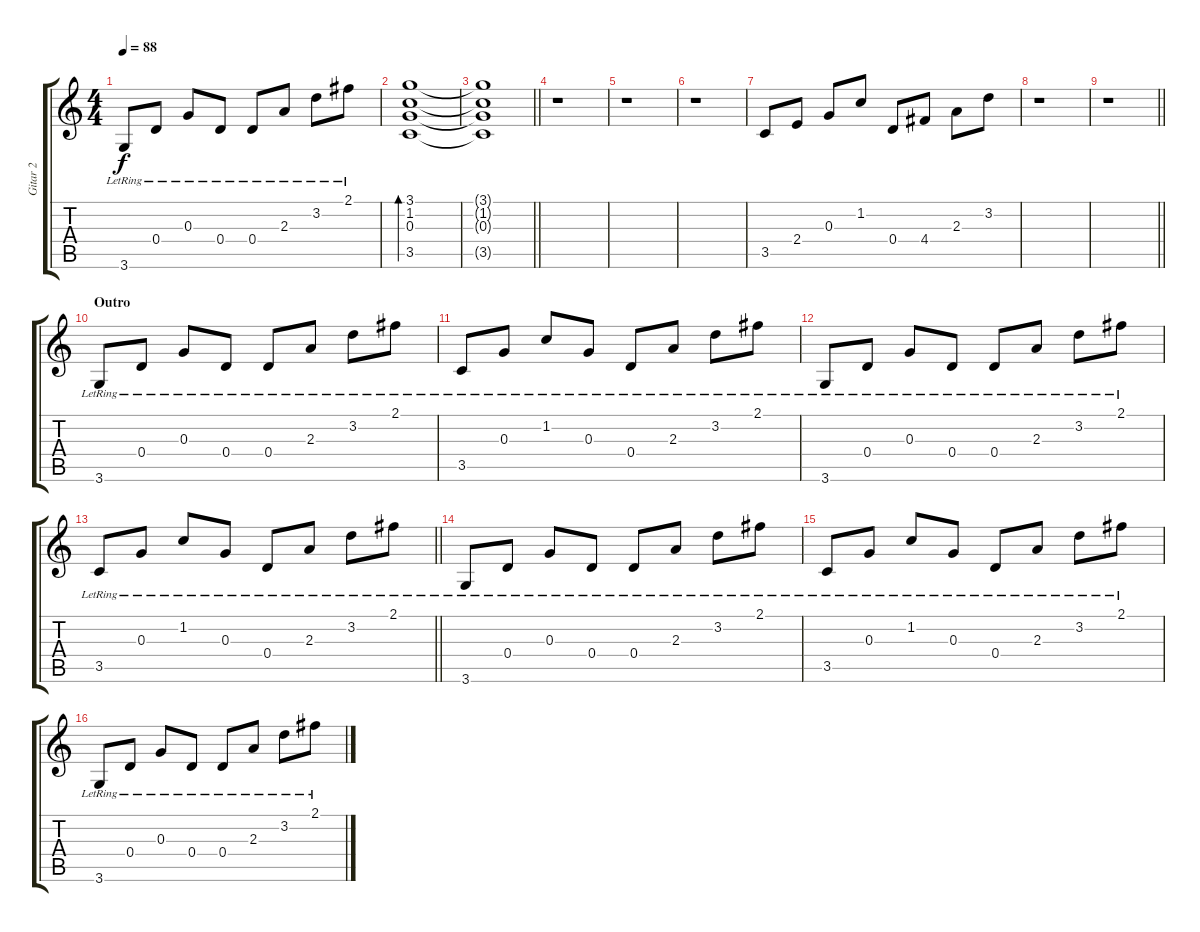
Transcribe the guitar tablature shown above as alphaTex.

\track ("Gitar 2" "Gitar 2") {instrument acousticguitarnylon}
\staff {score tabs}
\tuning (E4 B3 G3 D3 A2 E2) {hide}
\ts (4 4)
\tempo 88
\clef g2
\ks c
3.6{lr}.8{dy f} 0.4{lr}.8 0.3{lr}.8 0.4{lr}.8 0.4{lr}.8 2.3{lr}.8 3.2{lr}.8 2.1{lr}.8 |
(3.1 1.2 0.3 3.5).1{bd 120 volume 2} |
\barLineRight lightlight
(3.1{t} 1.2{t} 0.3{t} 3.5{t}).1 |
r.1 |
r.1 |
r.1 |
3.5.8 2.4.8 0.3.8 1.2.8 0.4.8 4.4.8 2.3.8 3.2.8 |
r.1 |
\barLineRight lightlight
r.1 |
\section ("" "Outro")
3.6{lr}.8{volume 14} 0.4{lr}.8 0.3{lr}.8 0.4{lr}.8 0.4{lr}.8 2.3{lr}.8 3.2{lr}.8 2.1{lr}.8 |
3.5{lr}.8 0.3{lr}.8 1.2{lr}.8 0.3{lr}.8 0.4{lr}.8 2.3{lr}.8 3.2{lr}.8 2.1{lr}.8 |
3.6{lr}.8 0.4{lr}.8 0.3{lr}.8 0.4{lr}.8 0.4{lr}.8 2.3{lr}.8 3.2{lr}.8 2.1{lr}.8 |
\barLineRight lightlight
3.5{lr}.8 0.3{lr}.8 1.2{lr}.8 0.3{lr}.8 0.4{lr}.8 2.3{lr}.8 3.2{lr}.8 2.1{lr}.8 |
3.6{lr}.8 0.4{lr}.8 0.3{lr}.8 0.4{lr}.8 0.4{lr}.8 2.3{lr}.8 3.2{lr}.8 2.1{lr}.8 |
3.5{lr}.8 0.3{lr}.8 1.2{lr}.8 0.3{lr}.8 0.4{lr}.8 2.3{lr}.8 3.2{lr}.8 2.1{lr}.8 |
3.6{lr}.8 0.4{lr}.8 0.3{lr}.8 0.4{lr}.8 0.4{lr}.8 2.3{lr}.8 3.2{lr}.8 2.1{lr}.8
